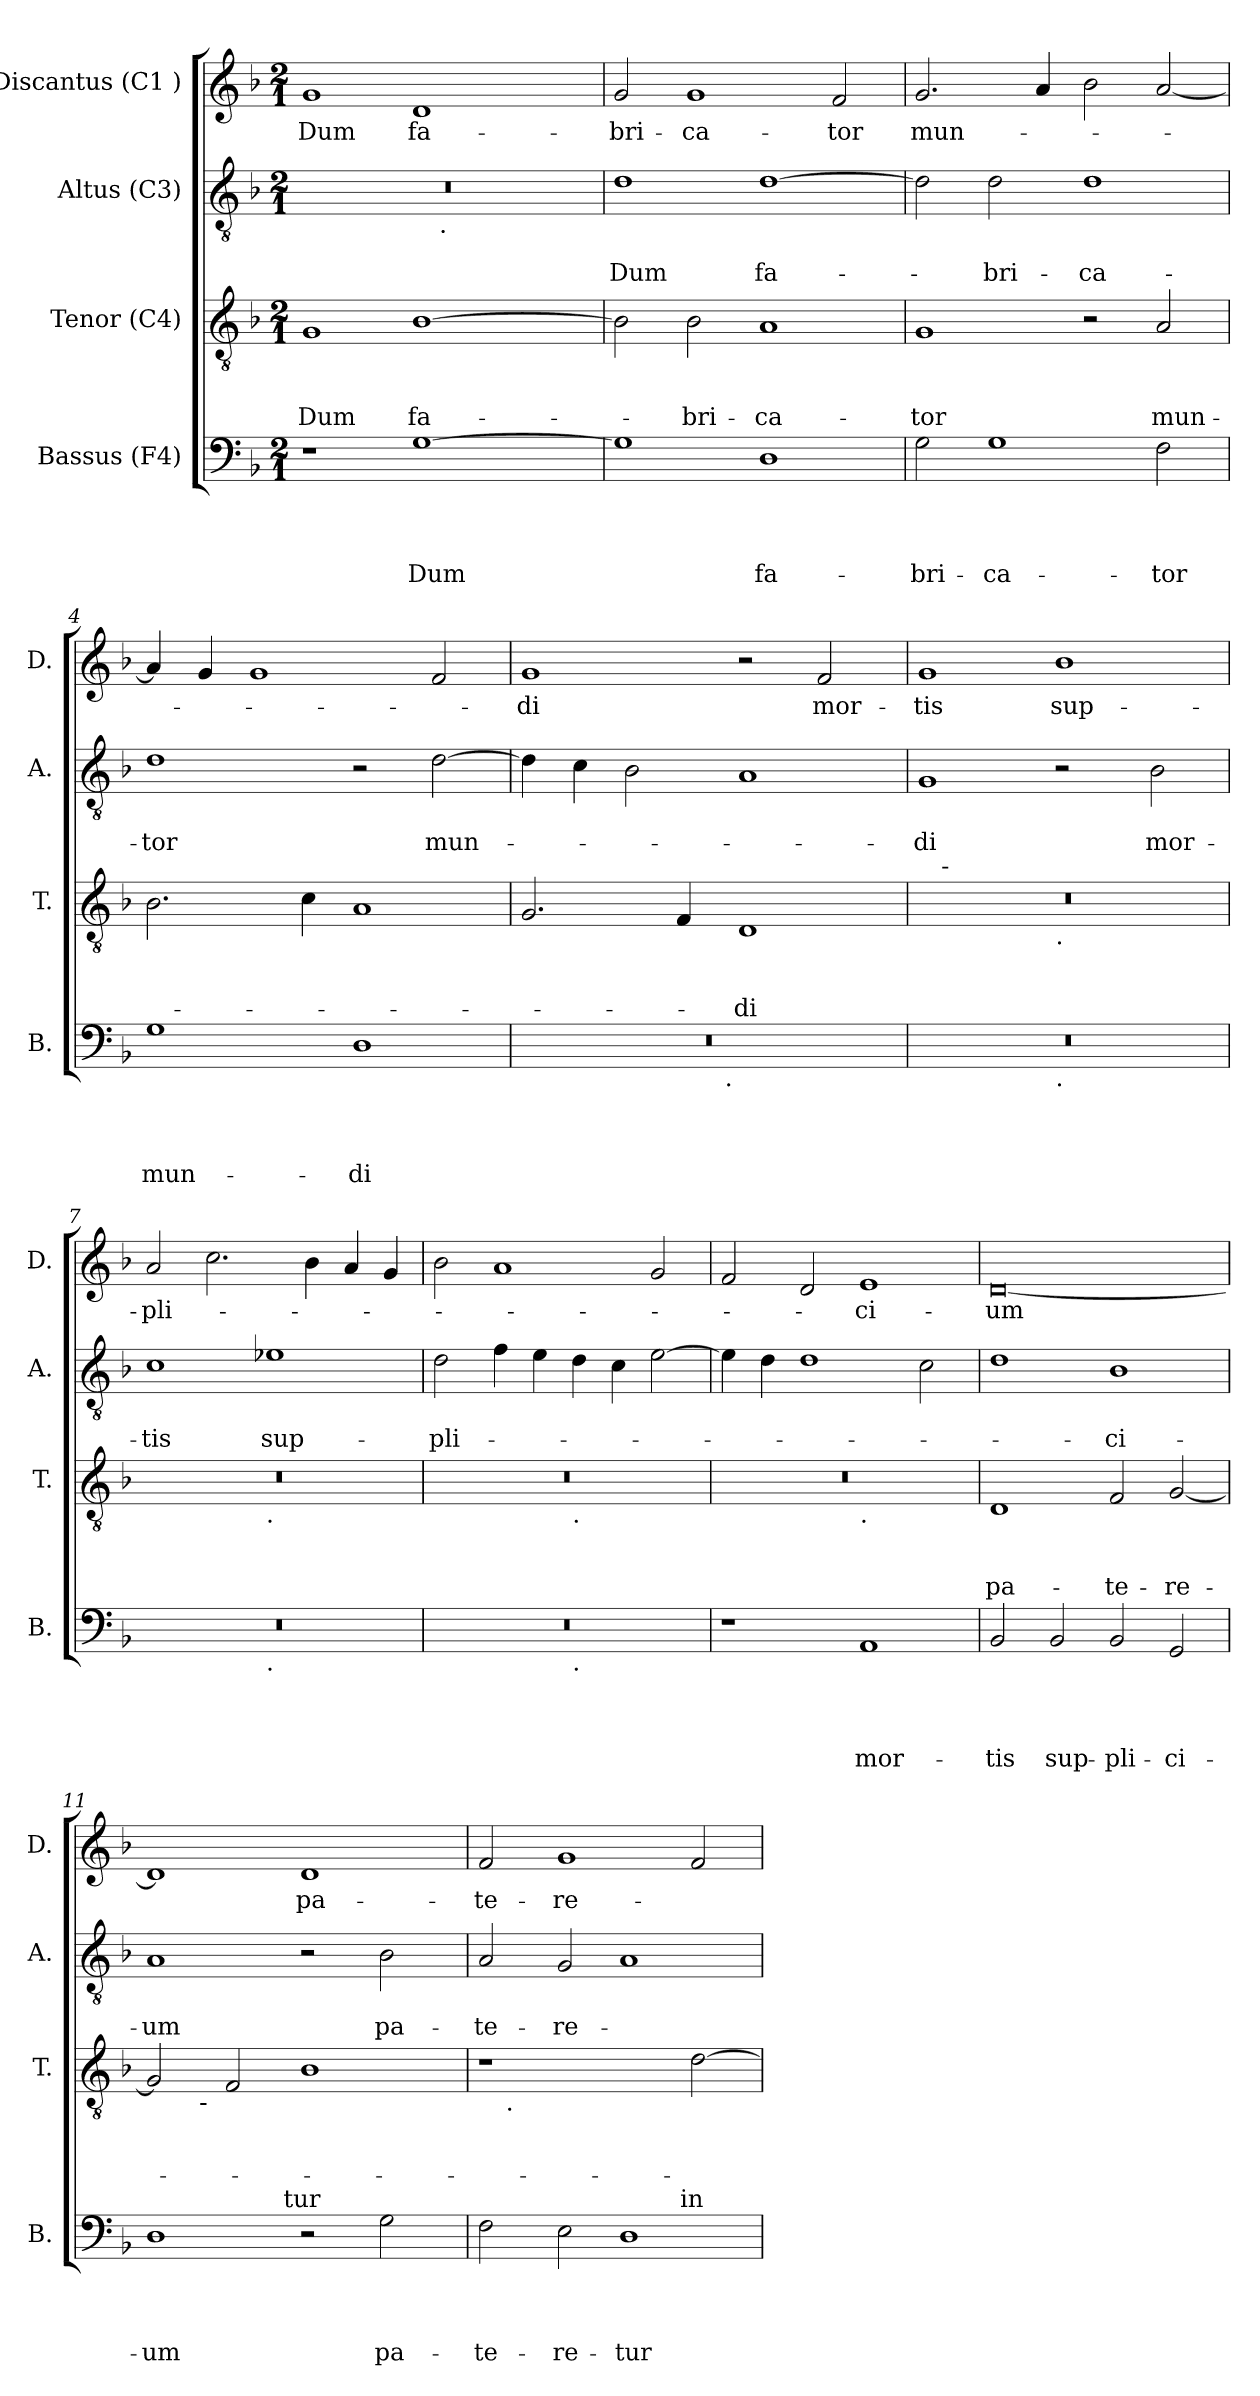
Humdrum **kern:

**kern	**text	**text	**text	**text	**kern	**text	**text	**text	**kern	**text	**text	**kern	**text
*part4	*part4	*part4	*part4	*part4	*part3	*part3	*part3	*part3	*part2	*part2	*part2	*part1	*part1
*staff4	*staff4	*staff4	*staff4	*staff4	*staff3	*staff3	*staff3	*staff3	*staff2	*staff2	*staff2	*staff1	*staff1
*I"Bassus (F4)	*	*	*	*	*I"Tenor (C4)	*	*	*	*I"Altus (C3)	*	*	*I"Discantus (C1 )	*
*I'B.	*	*	*	*	*I'T.	*	*	*	*I'A.	*	*	*I'D.	*
*clefF4	*	*	*	*	*clefGv2	*	*	*	*clefGv2	*	*	*clefG2	*
*k[b-]	*	*	*	*	*k[b-]	*	*	*	*k[b-]	*	*	*k[b-]	*
*F:	*	*	*	*	*F:	*	*	*	*F:	*	*	*F:	*
*M2/1	*	*	*	*	*M2/1	*	*	*	*M2/1	*	*	*M2/1	*
=1	=1	=1	=1	=1	=1	=1	=1	=1	=1	=1	=1	=1	=1
!	!	!	!	!	!	!	!	!LO:LY:b	!	!	!	!	!LO:LY:b
*	*	*	*	*	*	*	*	*	*^	*	*	*	*
1r	.	.	.	.	1G	.	.	Dum	0r	1ryy	.	.	1g	Dum
!	!	!	!	!LO:LY:b	!	!	!	!LO:LY:b	!	!	!	!	!	!LO:LY:b
[>1G	.	.	.	Dum	[>1B-	.	.	fa-	.	16.ryy	.	.	1d	fa-
!	!	!	!	!	!	!	!	!	!	!LO:TX:b:t=.	!	!	!	!
.	.	.	.	.	.	.	.	.	.	2ryy	.	.	.	.
.	.	.	.	.	.	.	.	.	.	4ryy	.	.	.	.
.	.	.	.	.	.	.	.	.	.	8ryy	.	.	.	.
.	.	.	.	.	.	.	.	.	.	32ryy	.	.	.	.
=2	=2	=2	=2	=2	=2	=2	=2	=2	=2	=2	=2	=2	=2	=2
!	!	!	!	!	!	!	!	!	!	!	!	!LO:LY:b	!	!LO:LY:b
*	*	*	*	*	*	*	*	*	*v	*v	*	*	*	*
1G]	.	.	.	.	2B-\]	.	.	.	1d	.	Dum	2g/	-bri-
!	!	!	!	!	!	!	!	!LO:LY:b	!	!	!	!	!LO:LY:b
.	.	.	.	.	2B-\	.	.	-bri-	.	.	.	1g	-ca-
!	!	!	!	!LO:LY:b	!	!	!	!LO:LY:b	!	!	!LO:LY:b	!	!
1D	.	.	.	fa-	1A	.	.	-ca-	[>1d	.	fa-	.	.
!	!	!	!	!	!	!	!	!	!	!	!	!	!LO:LY:b
.	.	.	.	.	.	.	.	.	.	.	.	2f/	-tor
=3	=3	=3	=3	=3	=3	=3	=3	=3	=3	=3	=3	=3	=3
!	!	!	!	!LO:LY:b	!	!	!	!LO:LY:b	!	!	!	!	!LO:LY:b
2G\	.	.	.	-bri-	1G	.	.	-tor	2d\]	.	.	2.g/	mun-
!	!	!	!	!LO:LY:b	!	!	!	!	!	!	!LO:LY:b	!	!
1G	.	.	.	-ca-	.	.	.	.	2d\	.	-bri-	.	.
.	.	.	.	.	.	.	.	.	.	.	.	4a/	.
!	!	!	!	!	!	!	!	!	!	!	!LO:LY:b	!	!
.	.	.	.	.	2r	.	.	.	1d	.	-ca-	2b-\	.
!	!	!	!	!LO:LY:b	!	!	!	!LO:LY:b	!	!	!	!	!
2F\	.	.	.	-tor	2A/	.	.	mun-	.	.	.	[<2a/	.
=4	=4	=4	=4	=4	=4	=4	=4	=4	=4	=4	=4	=4	=4
!	!	!	!	!LO:LY:b	!	!	!	!	!	!	!LO:LY:b	!	!
1G	.	.	.	mun-	2.B-\	.	.	.	1d	.	-tor	4a/]	.
.	.	.	.	.	.	.	.	.	.	.	.	4g/	.
.	.	.	.	.	.	.	.	.	.	.	.	1g	.
.	.	.	.	.	4c\	.	.	.	.	.	.	.	.
!	!	!	!	!LO:LY:b	!	!	!	!	!	!	!	!	!
1D	.	.	.	-di	1A	.	.	.	2r	.	.	.	.
!	!	!	!	!	!	!	!	!	!	!	!LO:LY:b	!	!
.	.	.	.	.	.	.	.	.	[>2d\	.	mun-	2f/	.
=5	=5	=5	=5	=5	=5	=5	=5	=5	=5	=5	=5	=5	=5
!	!	!	!	!	!	!	!	!	!	!	!	!	!LO:LY:b
*^	*	*	*	*	*	*	*	*	*	*	*	*	*
0r	2ryy	.	.	.	.	2.G/	.	.	.	4d\]	.	.	1g	-di
.	.	.	.	.	.	.	.	.	.	4c\	.	.	.	.
.	4...ryy	.	.	.	.	.	.	.	.	2B-\	.	.	.	.
.	.	.	.	.	.	4F/	.	.	.	.	.	.	.	.
!	!LO:TX:b:t=.	!	!	!	!	!	!	!	!	!	!	!	!	!
.	1ryy	.	.	.	.	.	.	.	.	.	.	.	.	.
!	!	!	!	!	!	!	!	!	!LO:LY:b	!	!	!	!	!
.	.	.	.	.	.	1D	.	.	-di	1A	.	.	2r	.
!	!	!	!	!	!	!	!	!	!	!	!	!	!	!LO:LY:b
.	.	.	.	.	.	.	.	.	.	.	.	.	2f/	mor-
.	32ryy	.	.	.	.	.	.	.	.	.	.	.	.	.
!!LO:LB:g=z
=6	=6	=6	=6	=6	=6	=6	=6	=6	=6	=6	=6	=6	=6	=6
!	!	!	!	!	!	!	!	!	!	!	!	!LO:LY:b	!	!LO:LY:b
*	*	*	*	*	*	*^	*	*	*	*	*	*	*	*
*	*	*	*	*	*	*	*^	*	*	*	*	*	*	*	*
0r	1ryy	.	.	.	.	0r	16ryy	1ryy	.	.	.	1G	.	-di	1g	-tis
!	!	!	!	!	!	!	!LO:TX:a:t=-	!	!	!	!	!	!	!	!	!
.	.	.	.	.	.	.	1ryy	.	.	.	.	.	.	.	.	.
!	!	!	!	!	!	!	!	!LO:TX:b:t=.	!	!	!	!	!	!	!	!
!	!LO:TX:b:t=.	!	!	!	!	!	!	!	!	!	!	!	!	!	!	!
!	!	!	!	!	!	!	!	!	!	!	!	!	!	!	!	!LO:LY:b
.	1ryy	.	.	.	.	.	.	1ryy	.	.	.	2r	.	.	1b-	sup-
.	.	.	.	.	.	.	2...ryy	.	.	.	.	.	.	.	.	.
!	!	!	!	!	!	!	!	!	!	!	!	!	!	!LO:LY:b	!	!
.	.	.	.	.	.	.	.	.	.	.	.	2B-\	.	mor-	.	.
=7	=7	=7	=7	=7	=7	=7	=7	=7	=7	=7	=7	=7	=7	=7	=7	=7
!	!	!	!	!	!	!	!	!	!	!	!	!	!	!LO:LY:b	!	!LO:LY:b
*	*	*	*	*	*	*	*v	*v	*	*	*	*	*	*	*	*
0r	1ryy	.	.	.	.	0r	1ryy	.	.	.	1c	.	-tis	2a/	-pli-
.	.	.	.	.	.	.	.	.	.	.	.	.	.	2.cc\	.
!	!	!	!	!	!	!	!LO:TX:b:t=.	!	!	!	!	!	!	!	!
!	!LO:TX:b:t=.	!	!	!	!	!	!	!	!	!	!	!	!	!	!
!	!	!	!	!	!	!	!	!	!	!	!	!	!LO:LY:b	!	!
.	1ryy	.	.	.	.	.	1ryy	.	.	.	1e-X	.	sup-	.	.
.	.	.	.	.	.	.	.	.	.	.	.	.	.	4b-\	.
.	.	.	.	.	.	.	.	.	.	.	.	.	.	4a/	.
.	.	.	.	.	.	.	.	.	.	.	.	.	.	4g/	.
=8	=8	=8	=8	=8	=8	=8	=8	=8	=8	=8	=8	=8	=8	=8	=8
!	!	!	!	!	!	!	!	!	!	!	!	!	!LO:LY:b	!	!
0r	1ryy	.	.	.	.	0r	1ryy	.	.	.	2d\	.	-pli-	2b-\	.
.	.	.	.	.	.	.	.	.	.	.	4f\	.	.	1a	.
.	.	.	.	.	.	.	.	.	.	.	4e\	.	.	.	.
!	!	!	!	!	!	!	!LO:TX:b:t=.	!	!	!	!	!	!	!	!
!	!LO:TX:b:t=.	!	!	!	!	!	!	!	!	!	!	!	!	!	!
.	1ryy	.	.	.	.	.	1ryy	.	.	.	4d\	.	.	.	.
.	.	.	.	.	.	.	.	.	.	.	4c\	.	.	.	.
.	.	.	.	.	.	.	.	.	.	.	[>2e\	.	.	2g/	.
*v	*v	*	*	*	*	*	*	*	*	*	*	*	*	*	*
=9	=9	=9	=9	=9	=9	=9	=9	=9	=9	=9	=9	=9	=9	=9
1r	.	.	.	.	0r	1ryy	.	.	.	4e\]	.	.	2f/	.
.	.	.	.	.	.	.	.	.	.	4d\	.	.	.	.
.	.	.	.	.	.	.	.	.	.	1d	.	.	2d/	.
!	!	!	!	!	!	!LO:TX:b:t=.	!	!	!	!	!	!	!	!
!	!	!	!	!LO:LY:b	!	!	!	!	!	!	!	!	!	!LO:LY:b
1AA	.	.	.	mor-	.	1ryy	.	.	.	.	.	.	1e	-ci-
.	.	.	.	.	.	.	.	.	.	2c\	.	.	.	.
=10	=10	=10	=10	=10	=10	=10	=10	=10	=10	=10	=10	=10	=10	=10
!	!	!	!	!LO:LY:b	!	!	!	!	!LO:LY:b	!	!	!	!	!LO:LY:b
*	*	*	*	*	*v	*v	*	*	*	*	*	*	*	*
2BB-/	.	.	.	-tis	1D	.	.	pa-	1d	.	.	[<0d	-um
!	!	!	!	!LO:LY:b	!	!	!	!	!	!	!	!	!
2BB-/	.	.	.	sup-	.	.	.	.	.	.	.	.	.
!	!	!	!	!LO:LY:b	!	!	!	!LO:LY:b	!	!	!LO:LY:b	!	!
2BB-/	.	.	.	-pli-	2F/	.	.	-te-	1B-	.	-ci-	.	.
!	!	!	!	!LO:LY:b	!	!	!	!LO:LY:b	!	!	!	!	!
2GG/	.	.	.	-ci-	[<2G/	.	.	-re-	.	.	.	.	.
!!LO:LB:g=z
=11	=11	=11	=11	=11	=11	=11	=11	=11	=11	=11	=11	=11	=11
!	!	!	!	!LO:LY:b	!	!	!	!	!	!	!LO:LY:b	!	!
*^	*	*	*	*	*^	*	*	*	*	*	*	*	*
1D	2...ryy	.	.	.	-um	2G/]	4.ryy	.	.	.	1A	.	-um	1d]	.
!	!	!	!	!	!	!	!LO:TX:b:t=-	!	!	!	!	!	!	!	!
.	.	.	.	.	.	.	1ryy	.	.	.	.	.	.	.	.
.	.	.	.	.	.	2F/	.	.	.	.	.	.	.	.	.
!	!LO:TX:a:t=tur	!	!	!	!	!	!	!	!	!	!	!	!	!	!
.	1ryy	.	.	.	.	.	.	.	.	.	.	.	.	.	.
!	!	!	!	!	!	!	!	!	!	!	!	!	!	!	!LO:LY:b
2r	.	.	.	.	.	1B-	.	.	.	.	2r	.	.	1d	pa-
.	.	.	.	.	.	.	2ryy	.	.	.	.	.	.	.	.
!	!	!	!	!	!LO:LY:b	!	!	!	!	!	!	!	!LO:LY:b	!	!
2G\	.	.	.	.	pa-	.	.	.	.	.	2B-\	.	pa-	.	.
.	.	.	.	.	.	.	8ryy	.	.	.	.	.	.	.	.
.	16ryy	.	.	.	.	.	.	.	.	.	.	.	.	.	.
=12	=12	=12	=12	=12	=12	=12	=12	=12	=12	=12	=12	=12	=12	=12	=12
!	!	!	!	!	!LO:LY:b	!	!	!	!	!	!	!	!LO:LY:b	!	!LO:LY:b
2F\	1ryy	.	.	.	-te-	1r	8ryy	.	.	.	2A/	.	-te-	2f/	-te-
!	!	!	!	!	!	!	!LO:TX:b:t=.	!	!	!	!	!	!	!	!
.	.	.	.	.	.	.	1...ryy	.	.	.	.	.	.	.	.
!	!	!	!	!	!LO:LY:b	!	!	!	!	!	!	!	!LO:LY:b	!	!LO:LY:b
2E\	.	.	.	.	-re-	.	.	.	.	.	2G/	.	-re-	1g	-re-
!	!	!	!	!	!LO:LY:b	!	!	!	!	!	!	!	!	!	!
1D	4...ryy	.	.	.	-tur	2ryy	.	.	.	.	1A	.	.	.	.
!	!LO:TX:a:t=in	!	!	!	!	!	!	!	!	!	!	!	!	!	!
.	2ryy	.	.	.	.	.	.	.	.	.	.	.	.	.	.
.	.	.	.	.	.	[>2d\	.	.	.	.	.	.	.	2f/	.
.	32ryy	.	.	.	.	.	.	.	.	.	.	.	.	.	.
*v	*v	*	*	*	*	*	*	*	*	*	*	*	*	*	*
*	*	*	*	*	*v	*v	*	*	*	*	*	*	*	*
=	=	=	=	=	=	=	=	=	=	=	=	=	=
*-	*-	*-	*-	*-	*-	*-	*-	*-	*-	*-	*-	*-	*-
